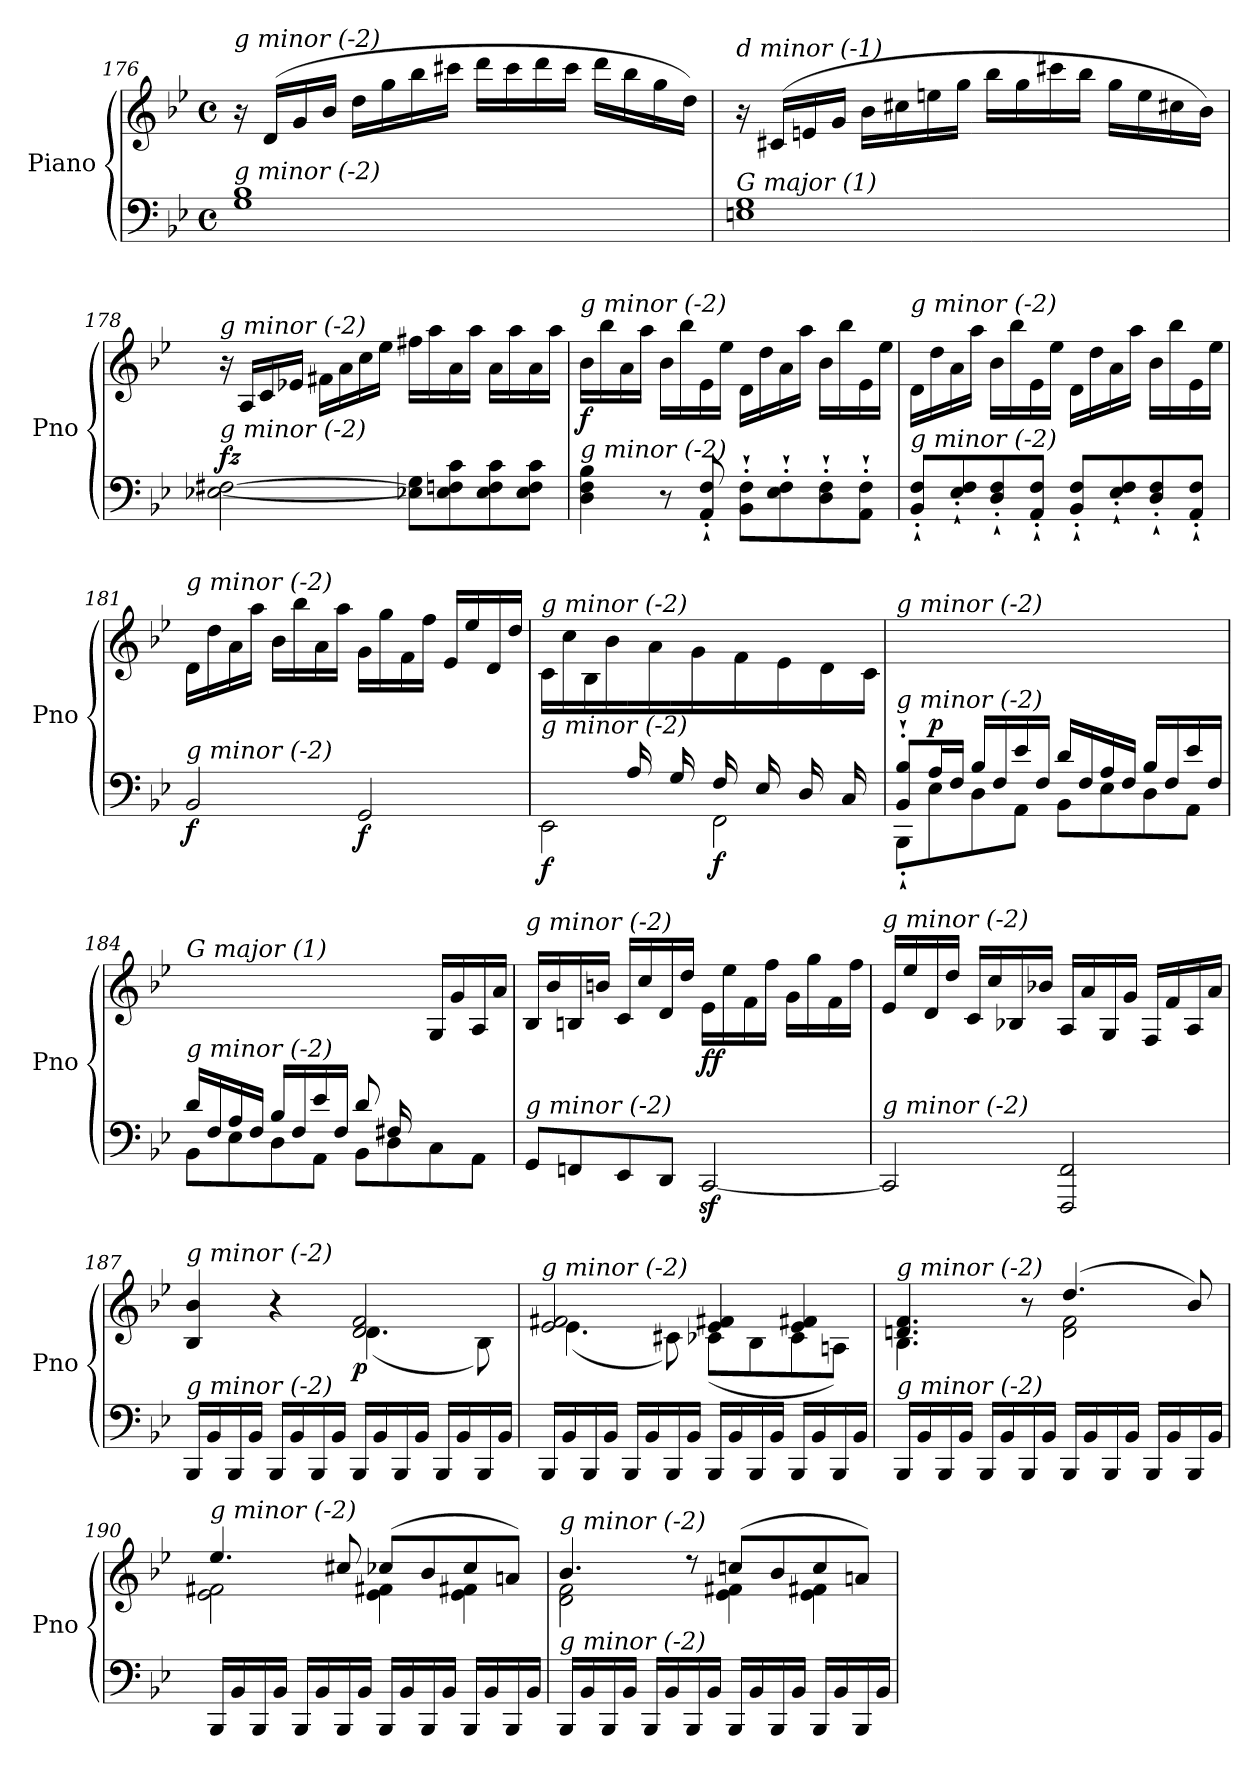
**kern	**kern	**dynam
*part1	*part1	*part1
*staff2	*staff1	*staff1/2
*I"Piano	*	*
*I'Pno	*	*
!!LO:LB:g=z
*clefF4	*clefG2	*
*k[b-e-]	*k[b-e-]	*
*M4/4	*M4/4	*
*met(c)	*met(c)	*
=176	=176	=176
!	!LO:TX:i:t=g minor (-2)	!
!LO:TX:i:t=g minor (-2)	!	!
1G 1B-	16r	.
.	(>16d/LL	.
.	16g/	.
.	16b-/JJ	.
.	16dd\LL	.
.	16gg\	.
.	16bb-\	.
.	16ccc#X\JJ	.
.	16ddd\LL	.
.	16ccc#\	.
.	16ddd\	.
.	16ccc#\JJ	.
.	16ddd\LL	.
.	16bb-\	.
.	16gg\	.
.	16dd\JJ)	.
!!LO:LB:g=z
=177	=177	=177
!	!LO:TX:i:t=d minor (-1)	!
!LO:TX:i:t=G major (1)	!	!
1En 1G	16r	.
.	(>16c#Xi/LL	.
.	16en/	.
.	16g/JJ	.
.	16b-\LL	.
.	16cc#Xi\	.
.	16een\	.
.	16gg\JJ	.
.	16bb-\LL	.
.	16gg\	.
.	16ccc#Xi\	.
.	16bb-\JJ	.
.	16gg\LL	.
.	16ee\	.
.	16cc#Xi\	.
.	16b-\JJ)	.
=178	=178	=178
!	!LO:TX:i:t=g minor (-2)	!
!LO:TX:i:t=g minor (-2)	!	!
!	!	!LO:DY:a=2
[2E-X\ [2F#Xi\	16r	fz
.	16A/LL	.
.	16c/	.
.	16e-X/JJ	.
.	16f#Xi\LL	.
.	16a\	.
.	16cc\	.
.	16ee-\JJ	.
8E-X\] 8G-\]L	16ff#Xi\LL	.
.	16aa\	.
8E-\ 8F\ 8c\	16a\	.
.	16aa\JJ	.
8E-\ 8F\ 8c\	16a\LL	.
.	16aa\	.
8E-\ 8F\ 8c\J	16a\	.
.	16aa\JJ	.
!!LO:LB:g=z
=179	=179	=179
!	!LO:TX:i:t=g minor (-2)	!
!LO:TX:i:t=g minor (-2)	!	!
!	!	!LO:DY:b
4D\ 4F\ 4B-\	16b-\LL	f
.	16bb-\	.
.	16a\	.
.	16aa\JJ	.
8r	16b-\LL	.
.	16bb-\	.
8AA/'` 8F/'`	16e-\	.
.	16ee-\JJ	.
8BB-\'` 8F\'`L	16d\LL	.
.	16dd\	.
8E-\'` 8F\'`	16a\	.
.	16aa\JJ	.
8D\'` 8F\'`	16b-\LL	.
.	16bb-\	.
8AA\'` 8F\'`J	16e-\	.
.	16ee-\JJ	.
!!LO:LB:g=z
=180	=180	=180
!	!LO:TX:i:t=g minor (-2)	!
!LO:TX:i:t=g minor (-2)	!	!
8BB-/'` 8F/'`L	16d\LL	.
.	16dd\	.
8E-/'` 8F/'`	16a\	.
.	16aa\JJ	.
8D/'` 8F/'`	16b-\LL	.
.	16bb-\	.
8AA/'` 8F/'`J	16e-\	.
.	16ee-\JJ	.
8BB-/'` 8F/'`L	16d\LL	.
.	16dd\	.
8E-/'` 8F/'`	16a\	.
.	16aa\JJ	.
8D/'` 8F/'`	16b-\LL	.
.	16bb-\	.
8AA/'` 8F/'`J	16e-\	.
.	16ee-\JJ	.
=181	=181	=181
!	!LO:TX:i:t=g minor (-2)	!
!LO:TX:i:t=g minor (-2)	!	!
!	!	!LO:DY:b=2
2BB-/	16d\LL	f
.	16dd\	.
.	16a\	.
.	16aa\JJ	.
.	16b-\LL	.
.	16bb-\	.
.	16a\	.
.	16aa\JJ	.
!	!	!LO:DY:b=2
2GG/	16g\LL	f
.	16gg\	.
.	16f\	.
.	16ff\JJ	.
.	16e-/LL	.
.	16ee-/	.
.	16d/	.
.	16dd/JJ	.
=182	=182	=182
*^	*	*
!	!	!LO:TX:i:t=g minor (-2)	!
!LO:TX:i:t=g minor (-2)	!	!	!
!	!	!	!LO:DY:b=2
4ryy	2EE-\	16c/LL	f
.	.	16cc/	.
.	.	16B-/	.
.	.	16b-/JJ	.
16A/LL	.	16ryy	.
16ryy	.	16a\	.
16G/	.	16ryy	.
16ryy	.	16g\JJ	.
!	!	!	!LO:DY:b=2
16F/LL	2FF\	16ryy	f
16ryy	.	16f\	.
16E-/	.	16ryy	.
16ryy	.	16e-\JJ	.
16D/LL	.	16ryy	.
16ryy	.	16d\	.
16C/	.	16ryy	.
16ryy	.	16c\JJ	.
!!LO:PB:g=z
=183	=183	=183	=183
!	!	!LO:TX:i:t=g minor (-2)	!
!LO:TX:i:t=g minor (-2)	!	!	!
8BB-/'` 8B-/'`L	8BBB-'`\L	1ryy	.
!	!	!	!LO:DY:a=2
16A/L	8E-\	.	p
16F/JJ	.	.	.
16B-/LL	8D\	.	.
16F/	.	.	.
16e-/	8AA\J	.	.
16F/JJ	.	.	.
16d/LL	8BB-\L	.	.
16F/	.	.	.
16A/	8E-\	.	.
16F/JJ	.	.	.
16B-/LL	8D\	.	.
16F/	.	.	.
16e-/	8AA\J	.	.
16F/JJ	.	.	.
=184	=184	=184	=184
!	!	!LO:TX:i:t=G major (1)	!
!LO:TX:i:t=g minor (-2)	!	!	!
!	!	!	!LO:DY:b
16d/LL	8BB-\L	2ryy	other-dynamics
16F/	.	.	.
16A/	8E-\	.	.
16F/JJ	.	.	.
16B-/LL	8D\	.	.
16F/	.	.	.
16e-/	8AA\J	.	.
16F/JJ	.	.	.
8d/L	8BB-\L	8.ryy	.
16F#X/L	8D\	.	.
4ryy	.	16f#X\JJ	.
.	8C\	16G/LL	.
.	.	16g/	.
.	8AA\J	16A/	.
16ryy	.	16a/JJ	.
*v	*v	*	*
!!LO:LB:g=z
=185	=185	=185
!	!LO:TX:i:t=g minor (-2)	!
!LO:TX:i:t=g minor (-2)	!	!
8GG/L	16B-/LL	.
.	16b-/	.
8FFn/	16Bn/	.
.	16bn/JJ	.
8EE-/	16c/LL	.
.	16cc/	.
8DD/J	16d/	.
.	16dd/JJ	.
!	!	!LO:DY:b
[2CCz</	16e-\LL	ff
.	16ee-\	.
.	16f\	.
.	16ff\JJ	.
.	16g\LL	.
.	16gg\	.
.	16f\	.
.	16ff\JJ	.
!!LO:LB:g=z
=186	=186	=186
!	!LO:TX:i:t=g minor (-2)	!
!LO:TX:i:t=g minor (-2)	!	!
2CC/]	16e-/LL	.
.	16ee-/	.
.	16d/	.
.	16dd/JJ	.
.	16c/LL	.
.	16cc/	.
.	16B-X/	.
.	16b-X/JJ	.
2FFF/ 2FF/	16A/LL	.
.	16a/	.
.	16G/	.
.	16g/JJ	.
.	16F/LL	.
.	16f/	.
.	16A/	.
.	16a/JJ	.
=187	=187	=187
*^	*^	*
!	!	!LO:TX:i:t=g minor (-2)	!	!
!LO:TX:i:t=g minor (-2)	!	!	!	!
2ryy	16BBB-/LL	4B-/ 4b-/	2ryy	.
.	16BB-/	.	.	.
.	16BBB-/	.	.	.
.	16BB-/JJ	.	.	.
.	16BBB-/LL	4r	.	.
.	16BB-/	.	.	.
.	16BBB-/	.	.	.
.	16BB-/JJ	.	.	.
!	!	!	!	!LO:DY:b
2ryy	16BBB-/LL	2d/ 2f/	(<4.d\	p
.	16BB-/	.	.	.
.	16BBB-/	.	.	.
.	16BB-/JJ	.	.	.
.	16BBB-/LL	.	.	.
.	16BB-/	.	.	.
.	16BBB-/	.	8B-\)	.
.	16BB-/JJ	.	.	.
!!LO:LB:g=z	!!
=188	=188	=188	=188	=188
!	!	!LO:TX:i:t=g minor (-2)	!	!
!LO:TX:i:t=g minor (-2)	!	!	!	!
*v	*v	*	*	*
16BBB-/LL	2e-/ 2f#Xi/	(<4.e-\	.
16BB-/	.	.	.
16BBB-/	.	.	.
16BB-/JJ	.	.	.
16BBB-/LL	.	.	.
16BB-/	.	.	.
16BBB-/	.	8c#Xi\)	.
16BB-/JJ	.	.	.
16BBB-/LL	4e-/ 4f#Xi/	(<8c-X\L	.
16BB-/	.	.	.
16BBB-/	.	8B-\	.
16BB-/JJ	.	.	.
16BBB-/LL	4e-/ 4f#Xi/	8c-\	.
16BB-/	.	.	.
16BBB-/	.	8An\J)	.
16BB-/JJ	.	.	.
!!LO:LB:g=z	!!
=189	=189	=189	=189
*^	*	*	*
!	!	!LO:TX:i:t=g minor (-2)	!	!
!LO:TX:i:t=g minor (-2)	!	!	!	!
4.ryy	16BBB-/LL	4.dn/ 4.f/	4.B-\	.
.	16BB-/	.	.	.
.	16BBB-/	.	.	.
.	16BB-/JJ	.	.	.
.	16BBB-/LL	.	.	.
.	16BB-/	.	.	.
8ryy	16BBB-/	8r	8ryy	.
.	16BB-/JJ	.	.	.
2ryy	16BBB-/LL	(>4.dd/	2d\ 2f\	.
.	16BB-/	.	.	.
.	16BBB-/	.	.	.
.	16BB-/JJ	.	.	.
.	16BBB-/LL	.	.	.
.	16BB-/	.	.	.
.	16BBB-/	8b-/)	.	.
.	16BB-/JJ	.	.	.
=190	=190	=190	=190	=190
!	!	!LO:TX:i:t=g minor (-2)	!	!
!LO:TX:i:t=g minor (-2)	!	!	!	!
*v	*v	*	*	*
16BBB-/LL	4.ee-/	2e-\ 2f#Xi\	.
16BB-/	.	.	.
16BBB-/	.	.	.
16BB-/JJ	.	.	.
16BBB-/LL	.	.	.
16BB-/	.	.	.
16BBB-/	8cc#Xi/	.	.
16BB-/JJ	.	.	.
!	!	!	!LO:DY:b
16BBB-/LL	(>8cc-X/L	4e-\ 4f#Xi\	other-dynamics
16BB-/	.	.	.
16BBB-/	8b-/	.	.
16BB-/JJ	.	.	.
16BBB-/LL	8cc-/	4e-\ 4f#Xi\	.
16BB-/	.	.	.
16BBB-/	8an/J)	.	.
16BB-/JJ	.	.	.
!!LO:LB:g=z	!!
=191	=191	=191	=191
!	!LO:TX:i:t=g minor (-2)	!	!
!LO:TX:i:t=g minor (-2)	!	!	!
16BBB-/LL	4.b-/	2d\ 2f\	.
16BB-/	.	.	.
16BBB-/	.	.	.
16BB-/JJ	.	.	.
16BBB-/LL	.	.	.
16BB-/	.	.	.
16BBB-/	8r	.	.
16BB-/JJ	.	.	.
16BBB-/LL	(>8ccn/L	4e-\ 4f#Xi\	.
16BB-/	.	.	.
16BBB-/	8b-/	.	.
16BB-/JJ	.	.	.
16BBB-/LL	8cc/	4e-\ 4f#Xi\	.
16BB-/	.	.	.
16BBB-/	8an/J)	.	.
16BB-/JJ	.	.	.
*	*v	*v	*
=	=	=
*-	*-	*-
